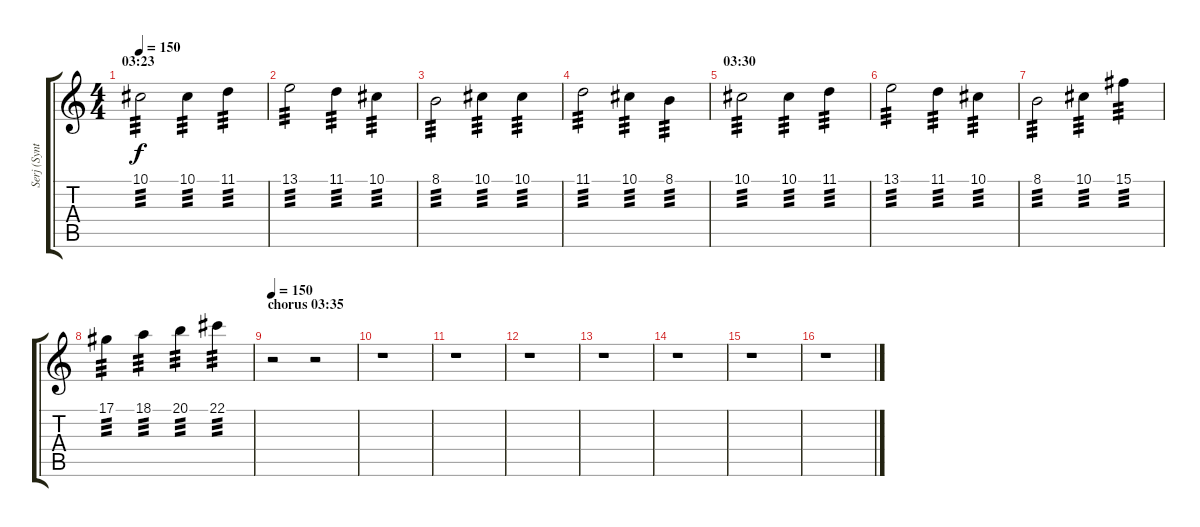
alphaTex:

\track ("Serj (Synth Accordion) / (Guitar 6)" "Serj (Synt") {instrument accordion}
\staff {score tabs}
\tuning (Eb4 Bb3 Gb3 Db3 Ab2 Db2) {hide}
\ts (4 4)
\section ("" "03:23")
\tempo 150
\clef g2
\ks c
10.1.2{tp 3 dy f} 10.1.4{tp 3} 11.1.4{tp 3} |
13.1.2{tp 3} 11.1.4{tp 3} 10.1.4{tp 3} |
8.1.2{tp 3} 10.1.4{tp 3} 10.1.4{tp 3} |
11.1.2{tp 3} 10.1.4{tp 3} 8.1.4{tp 3} |
\section ("" "03:30")
10.1.2{tp 3} 10.1.4{tp 3} 11.1.4{tp 3} |
13.1.2{tp 3} 11.1.4{tp 3} 10.1.4{tp 3} |
8.1.2{tp 3} 10.1.4{tp 3} 15.1.4{tp 3} |
17.1.4{tp 3} 18.1.4{tp 3} 20.1.4{tp 3} 22.1.4{tp 3} |
\section ("" "chorus 03:35")
\tempo 150
r.2 r.2{volume 9} |
r.1 |
r.1 |
r.1 |
r.1 |
r.1 |
r.1 |
r.1
